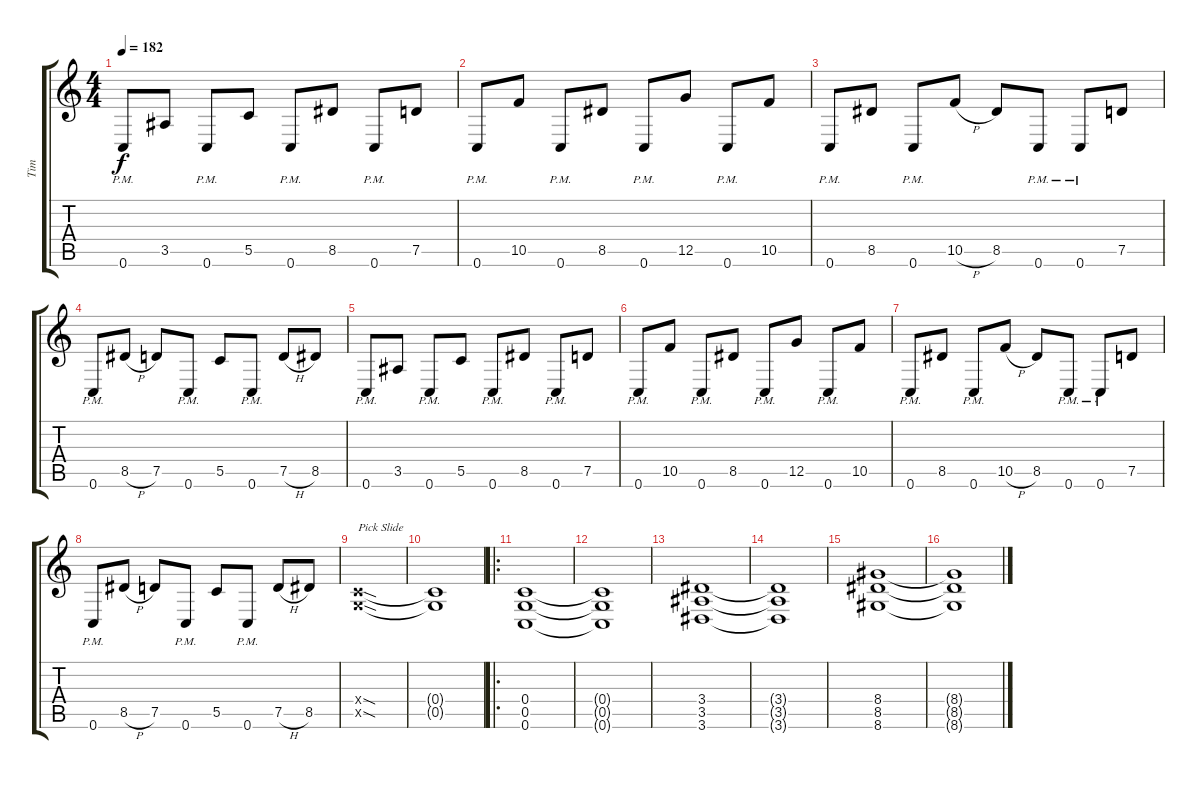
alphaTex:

\track ("Tim" "Tim") {instrument distortionguitar}
\staff {score tabs}
\tuning (D4 A3 F3 C3 G2 C2) {hide}
\ts (4 4)
\tempo 182
\clef g2
\ks c
0.6{pm}.8{dy f} 3.5.8 0.6{pm}.8 5.5.8 0.6{pm}.8 8.5.8 0.6{pm}.8 7.5.8 |
0.6{pm}.8 10.5.8 0.6{pm}.8 8.5.8 0.6{pm}.8 12.5.8 0.6{pm}.8 10.5.8 |
0.6{pm}.8 8.5.8 0.6{pm}.8 10.5{h}.8 8.5.8 0.6{pm}.8 0.6{pm}.8 7.5.8 |
0.6{pm}.8 8.5{h}.8 7.5.8 0.6{pm}.8 5.5.8 0.6{pm}.8 7.5{h}.8 8.5.8 |
0.6{pm}.8 3.5.8 0.6{pm}.8 5.5.8 0.6{pm}.8 8.5.8 0.6{pm}.8 7.5.8 |
0.6{pm}.8 10.5.8 0.6{pm}.8 8.5.8 0.6{pm}.8 12.5.8 0.6{pm}.8 10.5.8 |
0.6{pm}.8 8.5.8 0.6{pm}.8 10.5{h}.8 8.5.8 0.6{pm}.8 0.6{pm}.8 7.5.8 |
0.6{pm}.8 8.5{h}.8 7.5.8 0.6{pm}.8 5.5.8 0.6{pm}.8 7.5{h}.8 8.5.8 |
(0.4{sod x} 0.5{sod x}).1{txt "Pick Slide"} |
(0.4{t} 0.5{t}).1 |
\ro
(0.4 0.5 0.6).1 |
(0.4{t} 0.5{t} 0.6{t}).1 |
(3.4 3.5 3.6).1 |
(3.4{t} 3.5{t} 3.6{t}).1 |
(8.4 8.5 8.6).1 |
(8.4{t} 8.5{t} 8.6{t}).1
